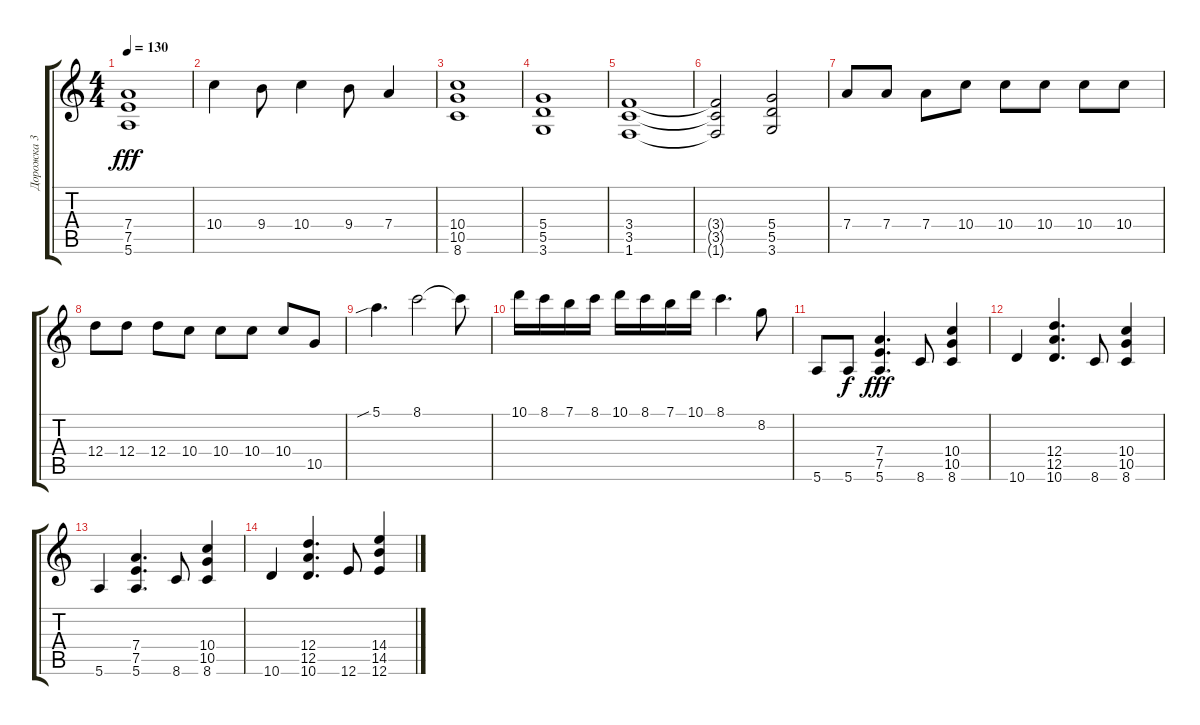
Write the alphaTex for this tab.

\track ("Дорожка 3" "Дорожка 3") {instrument distortionguitar}
\staff {score tabs}
\tuning (E4 B3 G3 D3 A2 E2) {hide}
\ts (4 4)
\tempo 130
\clef g2
\ks c
(7.4 7.5 5.6).1{dy fff} |
10.4.4 9.4.8 10.4.4 9.4.8 7.4.4 |
(10.4 10.5 8.6).1 |
(5.4 5.5 3.6).1 |
(3.4 3.5 1.6).1 |
(3.4{t} 3.5{t} 1.6{t}).2 (5.4 5.5 3.6).2 |
7.4.8 7.4.8 7.4.8 10.4.8 10.4.8 10.4.8 10.4.8 10.4.8 |
12.4.8 12.4.8 12.4.8 10.4.8 10.4.8 10.4.8 10.4.8 10.5.8 |
5.1{sib}.4{d} 8.1.2 8.1{t}.8 |
10.1.16 8.1.16 7.1.16 8.1.16 10.1.16 8.1.16 7.1.16 10.1.16 8.1.4{d} 8.2.8 |
5.6.8 5.6.8{dy f} (7.4 7.5 5.6).4{d dy fff} 8.6.8 (10.4 10.5 8.6).4 |
10.6.4 (12.4 12.5 10.6).4{d} 8.6.8 (10.4 10.5 8.6).4 |
5.6.4 (7.4 7.5 5.6).4{d} 8.6.8 (10.4 10.5 8.6).4 |
10.6.4 (12.4 12.5 10.6).4{d} 12.6.8 (14.4 14.5 12.6).4
